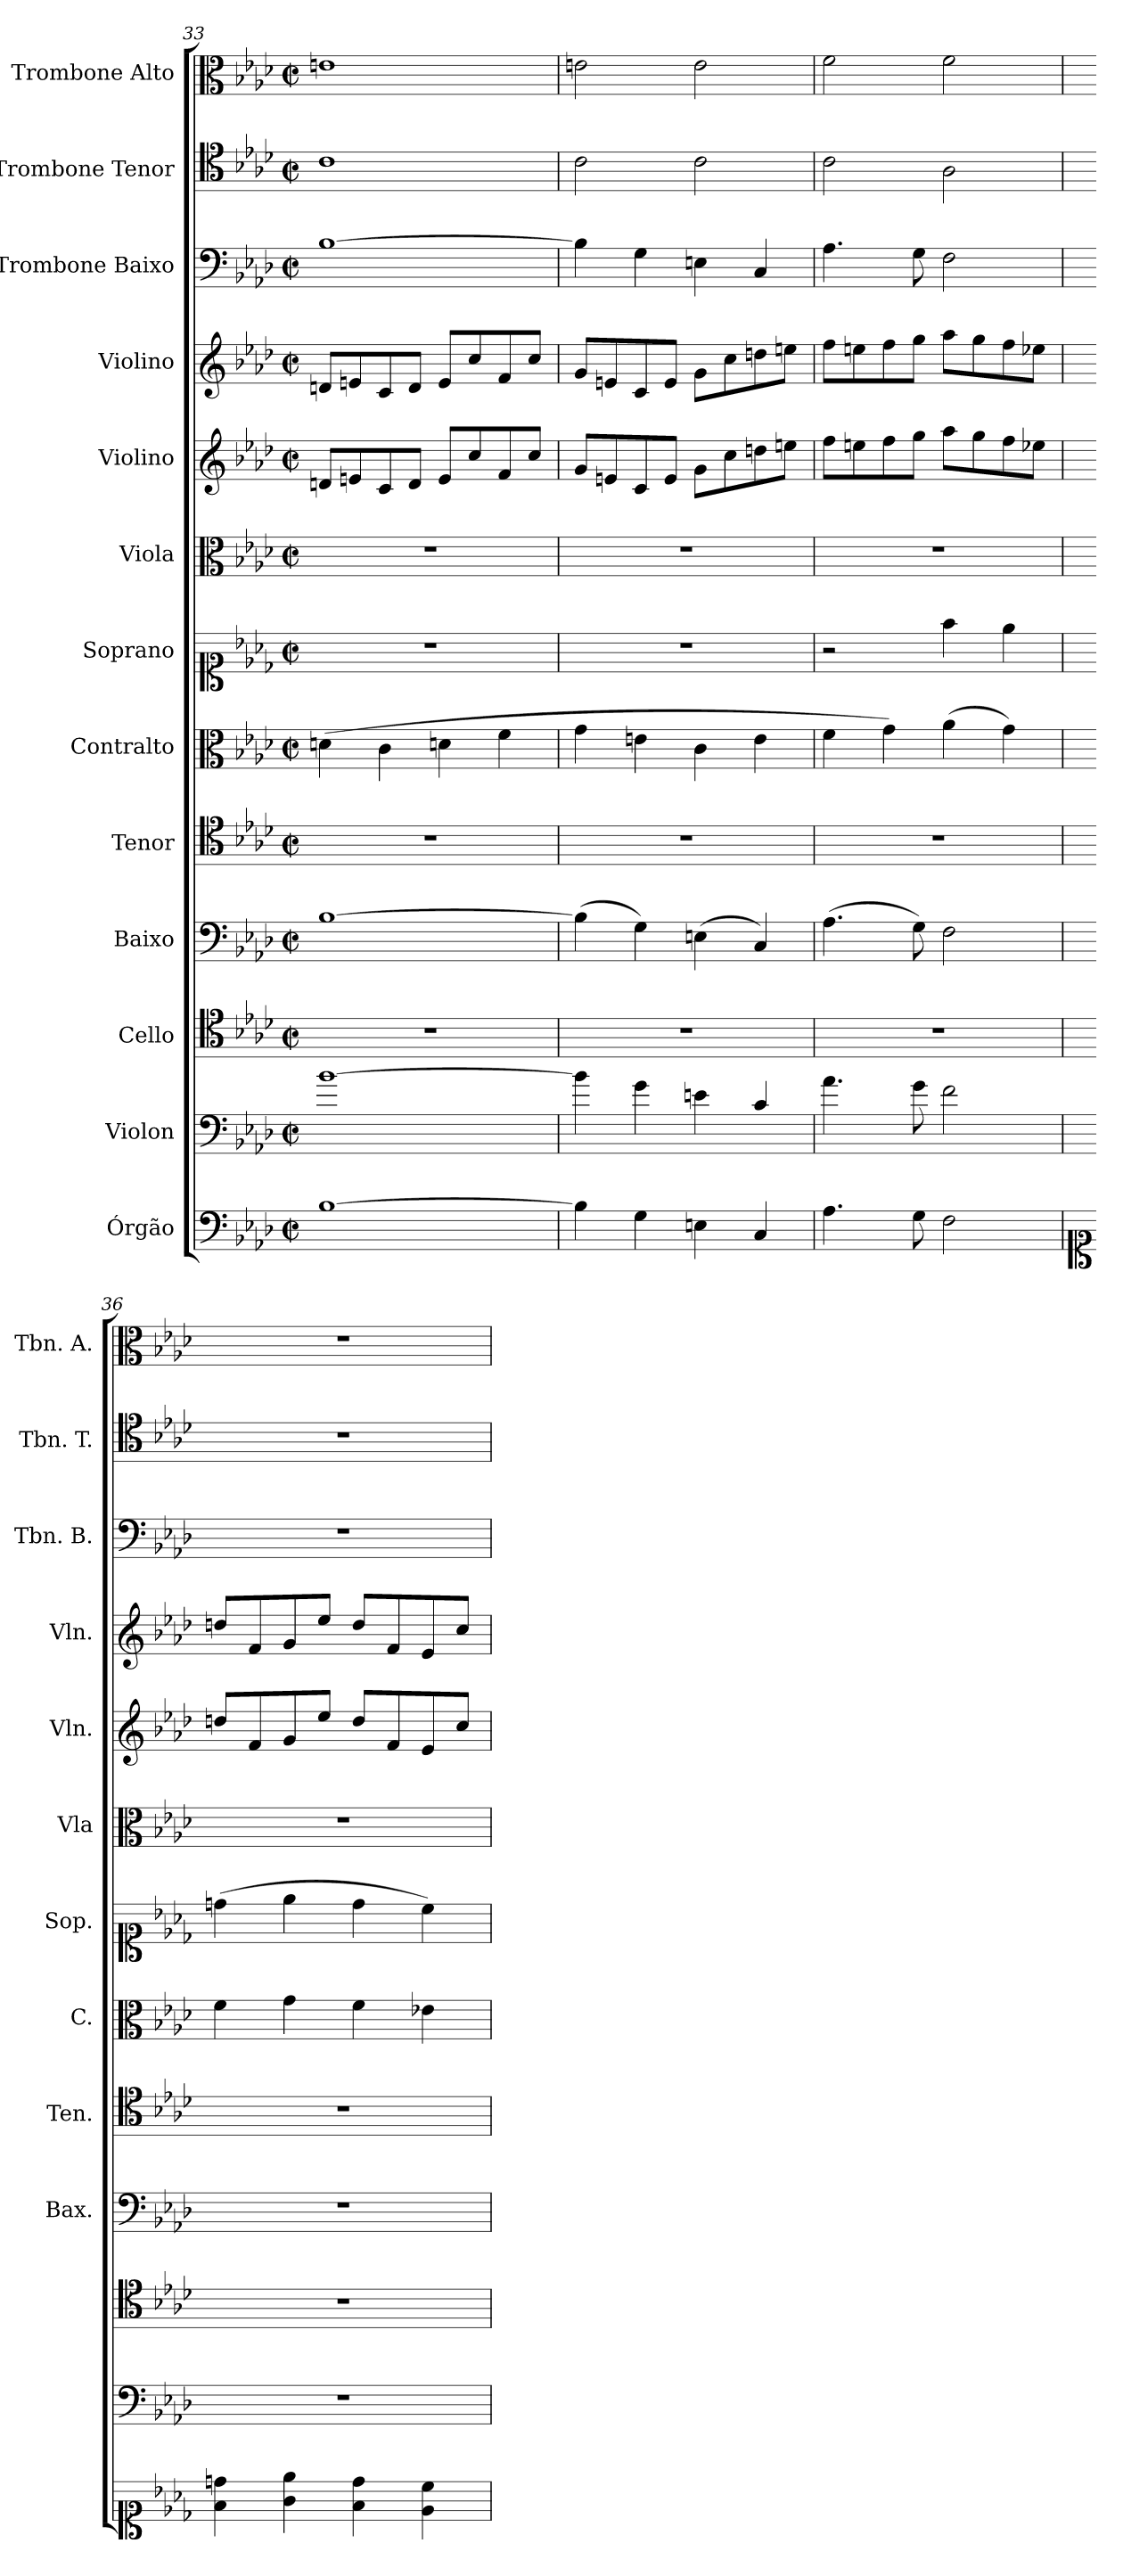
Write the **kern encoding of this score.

**kern	**kern	**kern	**kern	**kern	**kern	**kern	**kern	**kern	**kern	**kern	**kern	**kern
*part13	*part12	*part11	*part10	*part9	*part8	*part7	*part6	*part5	*part4	*part3	*part2	*part1
*staff13	*staff12	*staff11	*staff10	*staff9	*staff8	*staff7	*staff6	*staff5	*staff4	*staff3	*staff2	*staff1
*I"Órgão	*I"Violon	*I"Cello	*I"Baixo	*I"Tenor	*I"Contralto	*I"Soprano	*I"Viola	*I"Violino	*I"Violino	*I"Trombone Baixo	*I"Trombone Tenor	*I"Trombone Alto
*	*	*	*I'Bax.	*I'Ten.	*I'C.	*I'Sop.	*I'Vla	*I'Vln.	*I'Vln.	*I'Tbn. B.	*I'Tbn. T.	*I'Tbn. A.
*clefF4	*clefF4	*clefC4	*clefF4	*clefC4	*clefC3	*clefC1	*clefC3	*clefG2	*clefG2	*clefF4	*clefC4	*clefC3
*	*ITrd7c12	*	*	*	*	*	*	*	*	*	*	*
*k[b-e-a-d-]	*k[b-e-a-d-]	*k[b-e-a-d-]	*k[b-e-a-d-]	*k[b-e-a-d-]	*k[b-e-a-d-]	*k[b-e-a-d-]	*k[b-e-a-d-]	*k[b-e-a-d-]	*k[b-e-a-d-]	*k[b-e-a-d-]	*k[b-e-a-d-]	*k[b-e-a-d-]
*M2/2	*M2/2	*M2/2	*M2/2	*M2/2	*M2/2	*M2/2	*M2/2	*M2/2	*M2/2	*M2/2	*M2/2	*M2/2
*met(c|)	*met(c|)	*met(c|)	*met(c|)	*met(c|)	*met(c|)	*met(c|)	*met(c|)	*met(c|)	*met(c|)	*met(c|)	*met(c|)	*met(c|)
=33	=33	=33	=33	=33	=33	=33	=33	=33	=33	=33	=33	=33
[1B-	[1B-	1r	[1B-	1r	(4dn\	1r	1r	8dn/L	8dn/L	[1B-	1c	1en
.	.	.	.	.	.	.	.	8en/	8en/	.	.	.
.	.	.	.	.	4c\	.	.	8c/	8c/	.	.	.
.	.	.	.	.	.	.	.	8d/J	8d/J	.	.	.
.	.	.	.	.	4dn\	.	.	8e/L	8e/L	.	.	.
.	.	.	.	.	.	.	.	8cc/	8cc/	.	.	.
.	.	.	.	.	4f\	.	.	8f/	8f/	.	.	.
.	.	.	.	.	.	.	.	8cc/J	8cc/J	.	.	.
=34	=34	=34	=34	=34	=34	=34	=34	=34	=34	=34	=34	=34
4B-\]	4B-\]	1r	(4B-\]	1r	4g\	1r	1r	8g/L	8g/L	4B-\]	2c\	2en\
.	.	.	.	.	.	.	.	8en/	8en/	.	.	.
4G\	4G\	.	4G\)	.	4en\	.	.	8c/	8c/	4G\	.	.
.	.	.	.	.	.	.	.	8e/J	8e/J	.	.	.
4En\	4En\	.	(4En\	.	4c\	.	.	8g\L	8g\L	4En\	2c\	2e\
.	.	.	.	.	.	.	.	8cc\	8cc\	.	.	.
4C/	4C/	.	4C/)	.	4e\	.	.	8ddn\	8ddn\	4C/	.	.
.	.	.	.	.	.	.	.	8een\J	8een\J	.	.	.
=35	=35	=35	=35	=35	=35	=35	=35	=35	=35	=35	=35	=35
4.A-\	4.A-\	1r	(4.A-\	1r	4f\	2r	1r	8ff\L	8ff\L	4.A-\	2c\	2f\
.	.	.	.	.	.	.	.	8een\	8een\	.	.	.
.	.	.	.	.	4g\)	.	.	8ff\	8ff\	.	.	.
8G\	8G\	.	8G\)	.	.	.	.	8gg\J	8gg\J	8G\	.	.
2F\	2F\	.	2F\	.	(4a-\	4ff\	.	8aa-\L	8aa-\L	2F\	2A-\	2f\
.	.	.	.	.	.	.	.	8gg\	8gg\	.	.	.
.	.	.	.	.	4g\)	4ee-\	.	8ff\	8ff\	.	.	.
.	.	.	.	.	.	.	.	8ee-X\J	8ee-X\J	.	.	.
!!LO:PB:g=z
=36	=36	=36	=36	=36	=36	=36	=36	=36	=36	=36	=36	=36
*clefC1	*	*	*	*	*	*	*	*	*	*	*	*
4f\ 4ddn\	1r	1r	1r	1r	4f\	(4ddn\	1r	8ddn/L	8ddn/L	1r	1r	1r
.	.	.	.	.	.	.	.	8f/	8f/	.	.	.
4g\ 4ee-\	.	.	.	.	4g\	4ee-\	.	8g/	8g/	.	.	.
.	.	.	.	.	.	.	.	8ee-/J	8ee-/J	.	.	.
4f\ 4dd\	.	.	.	.	4f\	4dd\	.	8dd/L	8dd/L	.	.	.
.	.	.	.	.	.	.	.	8f/	8f/	.	.	.
4e-\ 4cc\	.	.	.	.	4e-X\	4cc\)	.	8e-/	8e-/	.	.	.
.	.	.	.	.	.	.	.	8cc/J	8cc/J	.	.	.
=	=	=	=	=	=	=	=	=	=	=	=	=
*-	*-	*-	*-	*-	*-	*-	*-	*-	*-	*-	*-	*-
